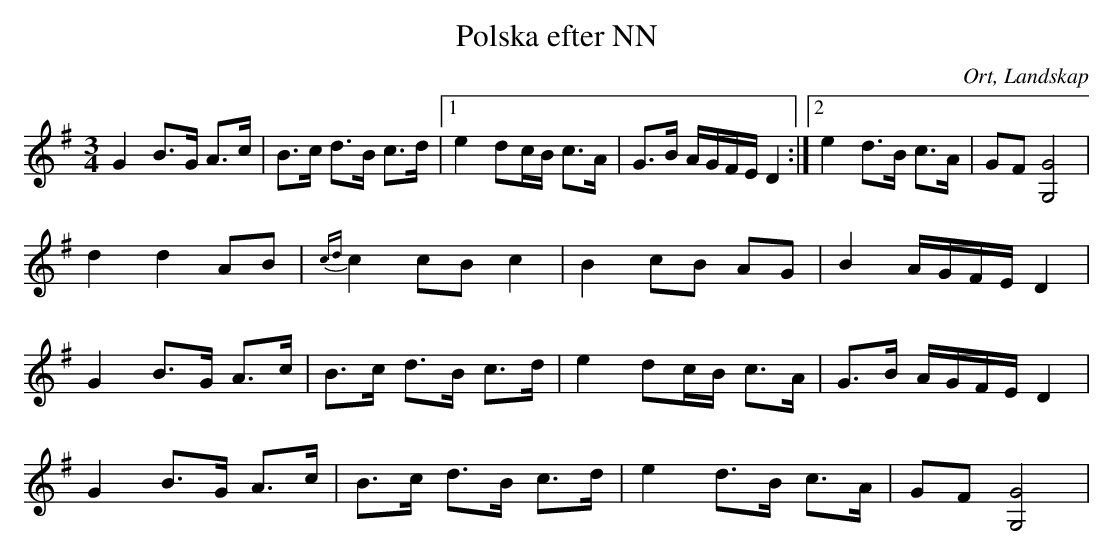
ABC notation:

X:1
T:Polska efter NN
O:Ort, Landskap
M:3/4
L:1/8
K:G
G2 B>G A>c|B>c d>B c>d |1 e2 dc/B/ c>A| G>B A/G/F/E/ D2:|2 e2 d>B c>A|GF [G4G,4]  |
 d2 d2 AB|{cd}c2 cB c2|B2 cB AG|B2 A/G/F/E/ D2 |
G2 B>G A>c|B>c d>B c>d |e2 dc/B/ c>A|G>B A/G/F/E/ D2 |
G2 B>G A>c |B>c d>B c>d|e2 d>B c>A|GF [G,4G4] |
